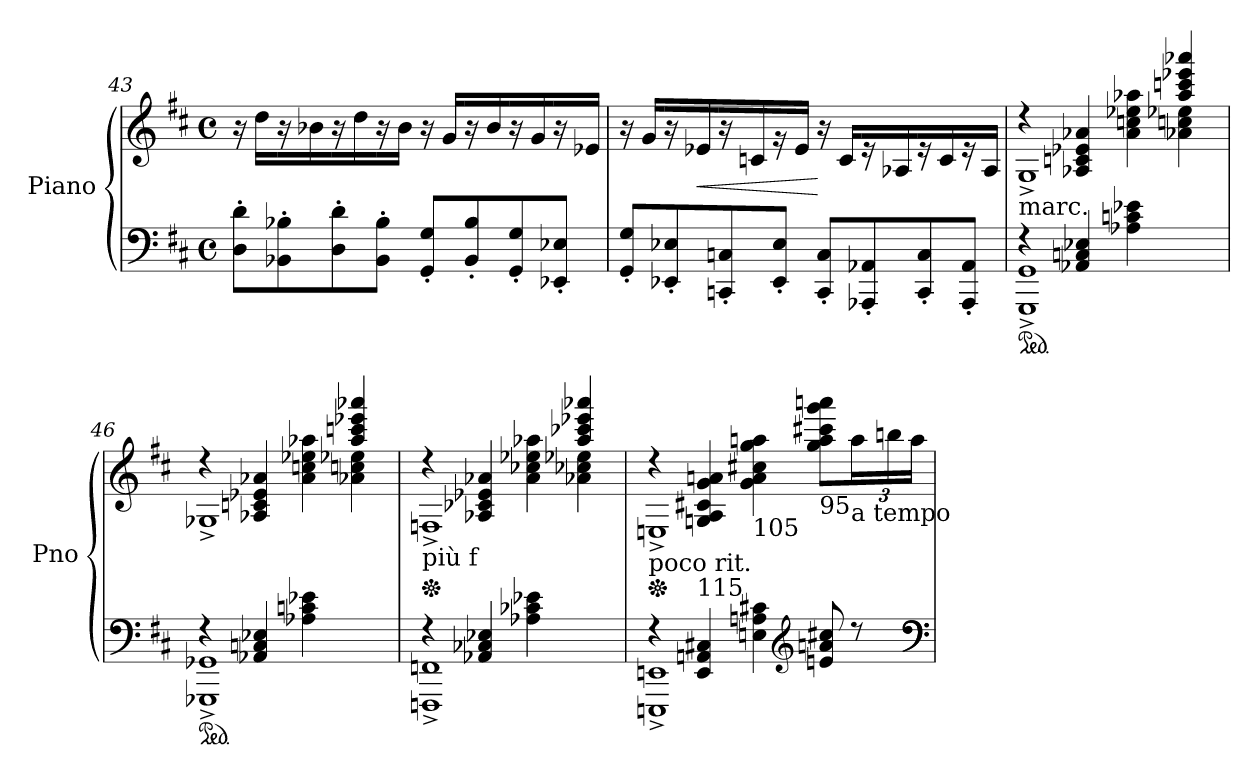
**kern	**kern	**dynam
*part1	*part1	*part1
*staff2	*staff1	*staff1/2
*I"Piano	*	*
*I'Pno	*	*
!!LO:LB:g=z
*clefF4	*clefG2	*
*k[f#c#]	*k[f#c#]	*
*D:	*D:	*
*M4/4	*M4/4	*
*met(c)	*met(c)	*
=43	=43	=43
*	*^	*
8D\' 8d\'L	16r	16ryy	.
.	16ryy	16dd\LL	.
8BB-X\' 8B-X\'	16r	16ryy	.
.	16ryy	16b-X\	.
8D\' 8d\'	16r	16ryy	.
.	16ryy	16dd\	.
8BB-\' 8B-\'J	16r	16ryy	.
.	16ryy	16b-\JJ	.
8GG/' 8G/'L	16r	16ryy	.
.	16ryy	16g/LL	.
8BB-/' 8B-/'	16r	16ryy	.
.	16ryy	16b-/	.
8GG/' 8G/'	16r	16ryy	.
.	16ryy	16g/	.
8EE-X/' 8E-X/'J	16r	16ryy	.
.	16ryy	16e-X/JJ	.
=44	=44	=44	=44
8GG/' 8G/'L	16r	16ryy	.
.	16ryy	16g/LL	.
8EE-X/' 8E-X/'	16r	16ryy	.
!	!	!	!LO:HP:b
.	16ryy	16e-X/	<
8CCn/' 8Cn/'	16r	16ryy	.
.	16ryy	16cn/	.
8EE-/' 8E-/'J	16rg	16ryy	.
.	16ryy	16e-/JJ	.
8CC/' 8C/'L	16r	16ryy	[
.	16ryy	16c/LL	.
8AAA-X/' 8AA-X/'	16re	16ryy	.
.	16ryy	16A-X/	.
8CC/' 8C/'	16re	16ryy	.
.	16ryy	16c/	.
8AAA-/' 8AA-/'J	16re	16ryy	.
.	16ryy	16A-/JJ	.
*	*v	*v	*
=45	=45	=45
*ped	*	*
*^	*^	*
*	*	*	*^	*
!	!	!LO:TX:b:t=marc.	!	!	!
4rF	1GGG^ 1GG^	4r	1G^	2.ryy	.
4AA-X/ 4Cn/ 4E-X/	.	4A-X/ 4cn/ 4e-X/ 4a-X/	.	.	.
4A-X\ 4cn\ 4e-X\	.	4a-\ 4ccn\ 4ee-X\ 4aa-X\	.	.	.
4ryy	.	4aa-/ 4cccn/ 4eee-X/ 4aaa-X/	.	4a-X\ 4ccn\ 4ee-X\	.
=46	=46	=46	=46	=46	=46
*ped	*	*	*	*	*
4rF	1GGG-X^ 1GG-X^	4r	1G-X^	2.ryy	.
4AA-X/ 4Cn/ 4E-X/	.	4A-X/ 4cn/ 4e-X/ 4a-X/	.	.	.
4A-X\ 4cn\ 4e-X\	.	4a-\ 4ccn\ 4ee-X\ 4aa-X\	.	.	.
4ryy	.	4aa-/ 4cccn/ 4eee-X/ 4aaa-X/	.	4a-X\ 4ccn\ 4ee-X\	.
!!LO:LB:g=z	!!	!!
=47	=47	=47	=47	=47	=47
*	*	*Xped	*	*	*
!	!	!LO:TX:b:t=più f	!	!	!
4rF	1FFFn^ 1FFn^	4r	1Fn^	2.ryy	.
4AA-X/ 4C-X/ 4E-X/	.	4A-X/ 4c-X/ 4e-X/ 4a-X/	.	.	.
4A-X\ 4c-X\ 4e-X\	.	4a-\ 4cc-X\ 4ee-X\ 4aa-X\	.	.	.
4ryy	.	4aa-/ 4ccc-X/ 4eee-X/ 4aaa-X/	.	4a-X\ 4cc-X\ 4ee-X\	.
*	*	*v	*v	*v	*
=48	=48	=48	=48
*	*	*Xped	*
*	*	*^	*
*	*	*	*^	*
!	!	!LO:TX:b:t=poco rit.	!	!	!
*	*	*	*v	*v	*
4rF	1EEEn^ 1EEn^	4r	1En^	.
!	!	!LO:TX:b:t=115	!	!
4EE/ 4AAn/ 4C#X/	.	4Gn/ 4A/ 4c#X/ 4g/ 4an/	.	.
!	!	!LO:TX:b:t=105	!	!
4En\ 4An\ 4c#X\	.	4g\ 4a\ 4cc#X\ 4gg\ 4aan\	.	.
*clefG2	*	*	*	*
!	!	!LO:TX:b:t=95	!	!
8en/ 8an/ 8cc#X/	.	8gg\ 8aa\ 8ccc#X\ 8ggg\ 8aaan\L	.	.
*	*	*Xbrackettup	*	*
!	!	!LO:TX:b:t=a tempo	!	!
8r	.	24aa\L	.	.
.	.	24bbn\	.	.
.	.	24aa\JJ	.	.
*v	*v	*	*	*
*	*v	*v	*
*clefF4	*	*
=	=	=
*-	*-	*-
